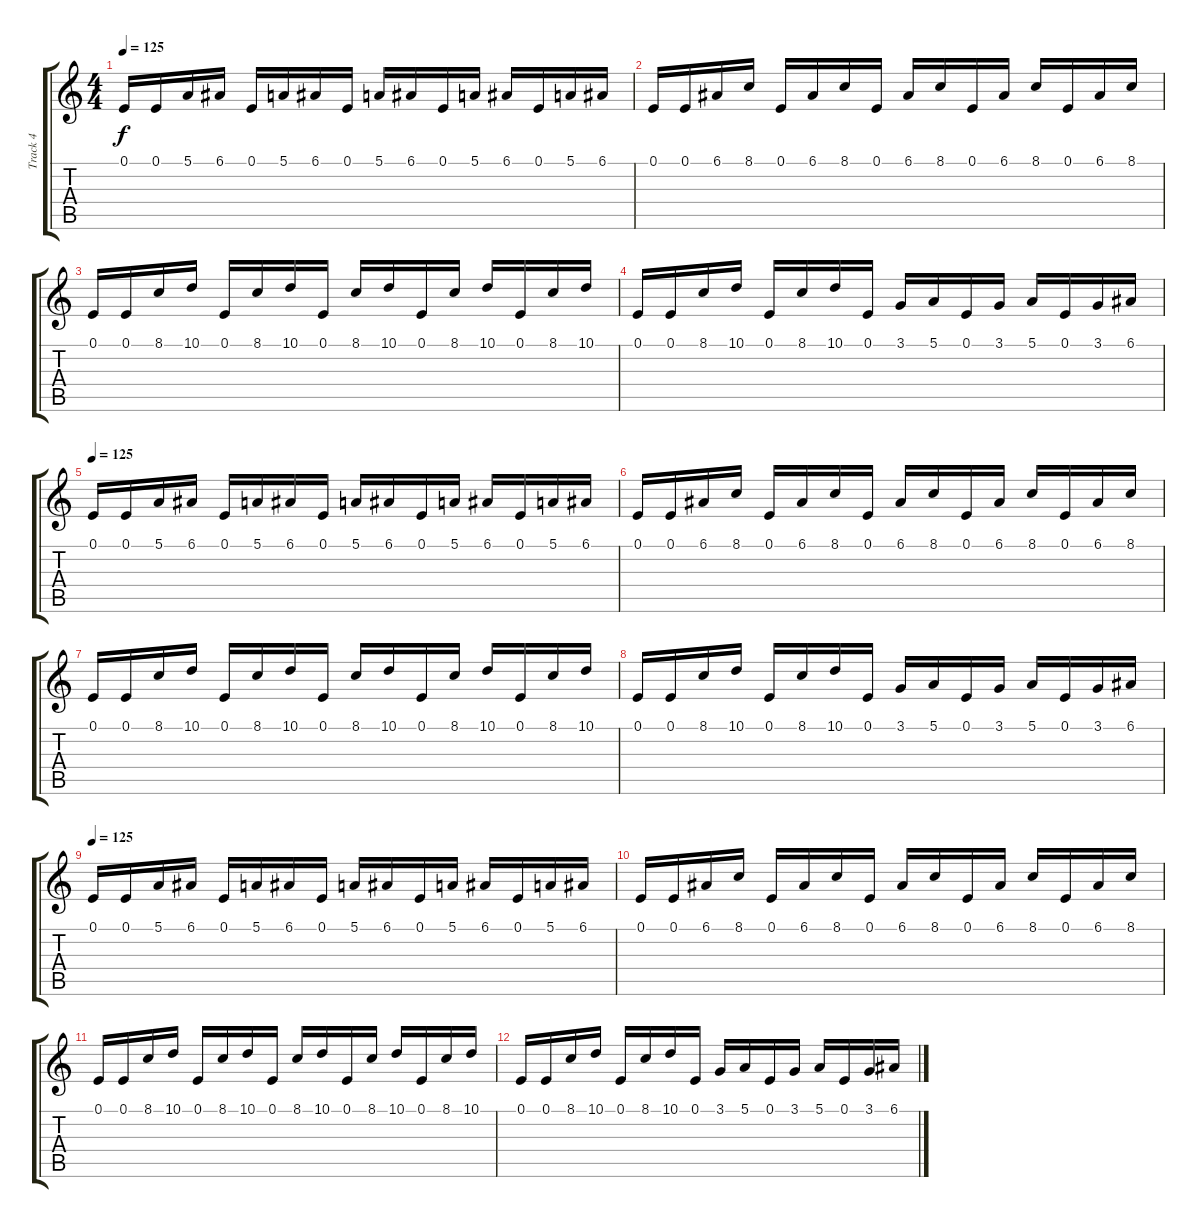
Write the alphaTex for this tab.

\track ("Track 4" "Track 4") {instrument pad7halo}
\staff {score tabs}
\tuning (E4 B3 G3 D3 A2 E2) {hide}
\ts (4 4)
\tempo 125
\clef g2
\ks c
0.1.16{dy f} 0.1.16 5.1.16 6.1.16 0.1.16 5.1.16 6.1.16 0.1.16 5.1.16 6.1.16 0.1.16 5.1.16 6.1.16 0.1.16 5.1.16 6.1.16 |
0.1.16 0.1.16 6.1.16 8.1.16 0.1.16 6.1.16 8.1.16 0.1.16 6.1.16 8.1.16 0.1.16 6.1.16 8.1.16 0.1.16 6.1.16 8.1.16 |
0.1.16 0.1.16 8.1.16 10.1.16 0.1.16 8.1.16 10.1.16 0.1.16 8.1.16 10.1.16 0.1.16 8.1.16 10.1.16 0.1.16 8.1.16 10.1.16 |
0.1.16 0.1.16 8.1.16 10.1.16 0.1.16 8.1.16 10.1.16 0.1.16 3.1.16 5.1.16 0.1.16 3.1.16 5.1.16 0.1.16 3.1.16 6.1.16 |
\tempo 125
0.1.16 0.1.16 5.1.16 6.1.16 0.1.16 5.1.16 6.1.16 0.1.16 5.1.16 6.1.16 0.1.16 5.1.16 6.1.16 0.1.16 5.1.16 6.1.16 |
0.1.16 0.1.16 6.1.16 8.1.16 0.1.16 6.1.16 8.1.16 0.1.16 6.1.16 8.1.16 0.1.16 6.1.16 8.1.16 0.1.16 6.1.16 8.1.16 |
0.1.16 0.1.16 8.1.16 10.1.16 0.1.16 8.1.16 10.1.16 0.1.16 8.1.16 10.1.16 0.1.16 8.1.16 10.1.16 0.1.16 8.1.16 10.1.16 |
0.1.16 0.1.16 8.1.16 10.1.16 0.1.16 8.1.16 10.1.16 0.1.16 3.1.16 5.1.16 0.1.16 3.1.16 5.1.16 0.1.16 3.1.16 6.1.16 |
\tempo 125
0.1.16 0.1.16 5.1.16 6.1.16 0.1.16 5.1.16 6.1.16 0.1.16 5.1.16 6.1.16 0.1.16 5.1.16 6.1.16 0.1.16 5.1.16 6.1.16 |
0.1.16 0.1.16 6.1.16 8.1.16 0.1.16 6.1.16 8.1.16 0.1.16 6.1.16 8.1.16 0.1.16 6.1.16 8.1.16 0.1.16 6.1.16 8.1.16 |
0.1.16 0.1.16 8.1.16 10.1.16 0.1.16 8.1.16 10.1.16 0.1.16 8.1.16 10.1.16 0.1.16 8.1.16 10.1.16 0.1.16 8.1.16 10.1.16 |
0.1.16 0.1.16 8.1.16 10.1.16 0.1.16 8.1.16 10.1.16 0.1.16 3.1.16 5.1.16 0.1.16 3.1.16 5.1.16 0.1.16 3.1.16 6.1.16
